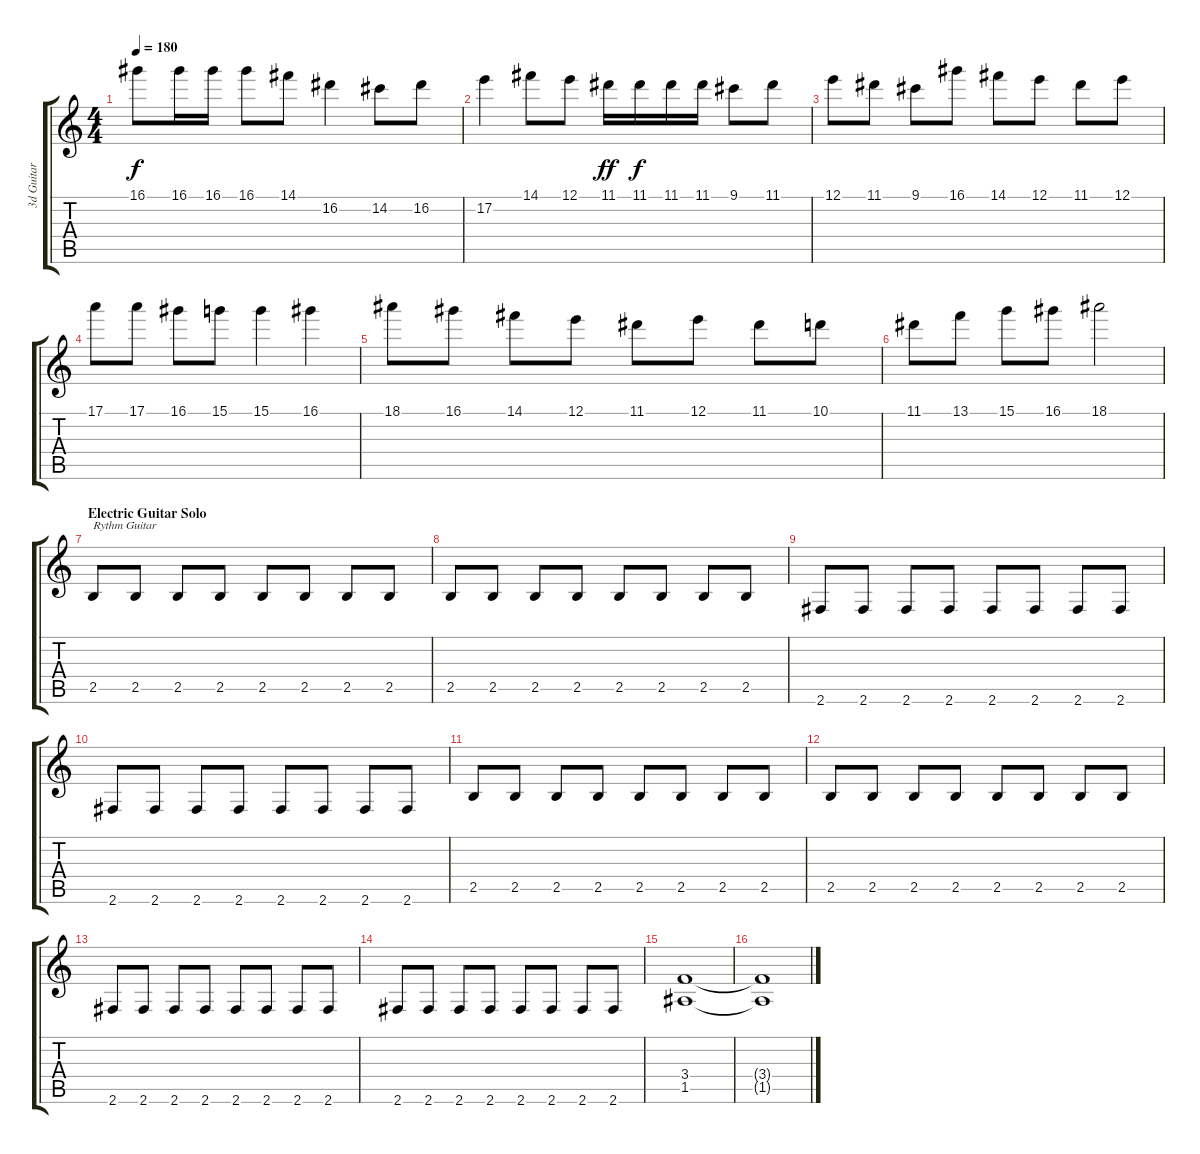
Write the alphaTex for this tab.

\track ("3d Guitar" "3d Guitar") {instrument distortionguitar}
\staff {score tabs}
\tuning (E4 B3 G3 D3 A2 E2) {hide}
\ts (4 4)
\tempo 180
\clef g2
\ks c
16.1.8{dy f} 16.1.16 16.1.16 16.1.8 14.1.8 16.2.4 14.2.8 16.2.8 |
17.2.4 14.1.8 12.1.8 11.1.16{dy ff} 11.1.16{dy f} 11.1.16 11.1.16 9.1.8 11.1.8 |
12.1.8{volume 10} 11.1.8 9.1.8 16.1.8 14.1.8 12.1.8 11.1.8 12.1.8 |
17.1.8 17.1.8 16.1.8 15.1.8 15.1.4 16.1.4 |
18.1.8 16.1.8 14.1.8 12.1.8 11.1.8 12.1.8 11.1.8 10.1.8 |
11.1.8 13.1.8 15.1.8 16.1.8 18.1.2 |
\section ("" "Electric Guitar Solo")
2.5.8{txt "Rythm Guitar" volume 14 balance 8 instrument distortionguitar} 2.5.8 2.5.8 2.5.8 2.5.8 2.5.8 2.5.8 2.5.8 |
2.5.8 2.5.8 2.5.8 2.5.8 2.5.8 2.5.8 2.5.8 2.5.8 |
2.6.8 2.6.8 2.6.8 2.6.8 2.6.8 2.6.8 2.6.8 2.6.8 |
2.6.8 2.6.8 2.6.8 2.6.8 2.6.8 2.6.8 2.6.8 2.6.8 |
2.5.8 2.5.8 2.5.8 2.5.8 2.5.8 2.5.8 2.5.8 2.5.8 |
2.5.8 2.5.8 2.5.8 2.5.8 2.5.8 2.5.8 2.5.8 2.5.8 |
2.6.8 2.6.8 2.6.8 2.6.8 2.6.8 2.6.8 2.6.8 2.6.8 |
2.6.8 2.6.8 2.6.8 2.6.8 2.6.8 2.6.8 2.6.8 2.6.8 |
(3.4 1.5).1 |
(3.4{t} 1.5{t}).1
